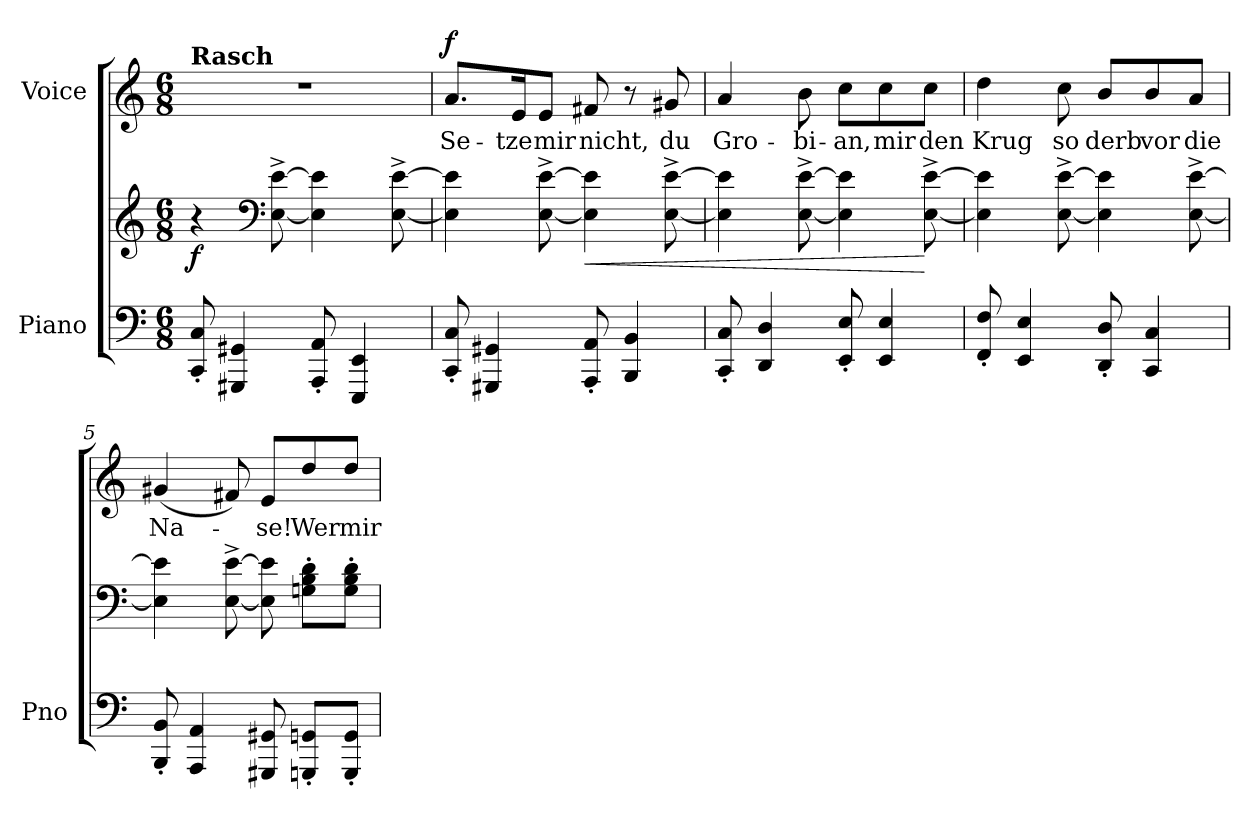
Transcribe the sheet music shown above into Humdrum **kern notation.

**kern	**kern	**dynam	**kern	**text	**dynam
*part2	*part2	*part2	*part1	*part1	*part1
*staff3	*staff2	*staff2/3	*staff1	*staff1	*staff1
*I"Piano	*	*	*I"Voice	*	*
*I'Pno	*	*	*	*	*
*clefF4	*clefG2	*	*clefG2	*	*
*k[]	*k[]	*	*k[]	*	*
*M6/8	*M6/8	*	*M6/8	*	*
=1	=1	=1	=1	=1	=1
!	!	!	!LO:TX:a:B:t=Rasch	!	!
!	!	!LO:DY:b	!	!	!
8CC/' 8C/'	4r	f	2.r	.	.
4GGG#X/ 4GG#X/	.	.	.	.	.
*	*clefF4	*	*	*	*
.	[8E\^ [8e\^	.	.	.	.
8AAA/' 8AA/'	4E\] 4e\]	.	.	.	.
4EEE/ 4EE/	.	.	.	.	.
.	[8E\^ [8e\^	.	.	.	.
=2	=2	=2	=2	=2	=2
!	!	!	!	!LO:LY:b	!LO:DY:a
8CC/' 8C/'	4E\] 4e\]	.	8.a/L	Se-	f
4GGG#X/ 4GG#X/	.	.	.	.	.
!	!	!	!	!LO:LY:b	!
.	.	.	16e/K	-tze	.
!	!	!	!	!LO:LY:b	!
.	[8E\^ [8e\^	.	8e/J	mir	.
!	!	!LO:HP:b	!	!LO:LY:b	!
8AAA/' 8AA/'	4E\] 4e\]	<	8f#X/	nicht,	.
4BBB/ 4BB/	.	.	8r	.	.
!	!	!	!	!LO:LY:b	!
.	[8E\^ [8e\^	.	8g#X/	du	.
=3	=3	=3	=3	=3	=3
!	!	!	!	!LO:LY:b	!
8CC/' 8C/'	4E\] 4e\]	.	4a/	Gro-	.
4DD/ 4D/	.	.	.	.	.
!	!	!	!	!LO:LY:b	!
.	[8E\^ [8e\^	.	8b\	-bi-	.
!	!	!	!	!LO:LY:b	!
8EE/' 8E/'	4E\] 4e\]	.	8cc\L	-an,	.
!	!	!	!	!LO:LY:b	!
4EE/ 4E/	.	.	8cc\	mir	.
!	!	!	!	!LO:LY:b	!
.	[8E\^ [8e\^	[	8cc\J	den	.
=4	=4	=4	=4	=4	=4
!	!	!	!	!LO:LY:b	!
8FF/' 8F/'	4E\] 4e\]	.	4dd\	Krug	.
4EE/ 4E/	.	.	.	.	.
!	!	!	!	!LO:LY:b	!
.	[8E\^ [8e\^	.	8cc\	so	.
!	!	!	!	!LO:LY:b	!
8DD/' 8D/'	4E\] 4e\]	.	8b/L	derb	.
!	!	!	!	!LO:LY:b	!
4CC/ 4C/	.	.	8b/	vor	.
!	!	!	!	!LO:LY:b	!
.	[8E\^ [8e\^	.	8a/J	die	.
=5	=5	=5	=5	=5	=5
!	!	!	!	!LO:LY:b	!
8BBB/' 8BB/'	4E\] 4e\]	.	(<4g#X/	Na-	.
4AAA/ 4AA/	.	.	.	.	.
.	[8E\^ [8e\^	.	8f#X/)	.	.
!	!	!	!	!LO:LY:b	!
8GGG#X/ 8GG#X/	8E\] 8e\]	.	8e/L	-se!	.
!	!	!	!	!LO:LY:b	!
8GGGn/' 8GGn/'L	8Gn\' 8B\' 8d\'L	.	8dd/	Wer	.
!	!	!	!	!LO:LY:b	!
8GGG/' 8GG/'J	8G\' 8B\' 8d\'J	.	8dd/J	mir	.
=	=	=	=	=	=
*-	*-	*-	*-	*-	*-
